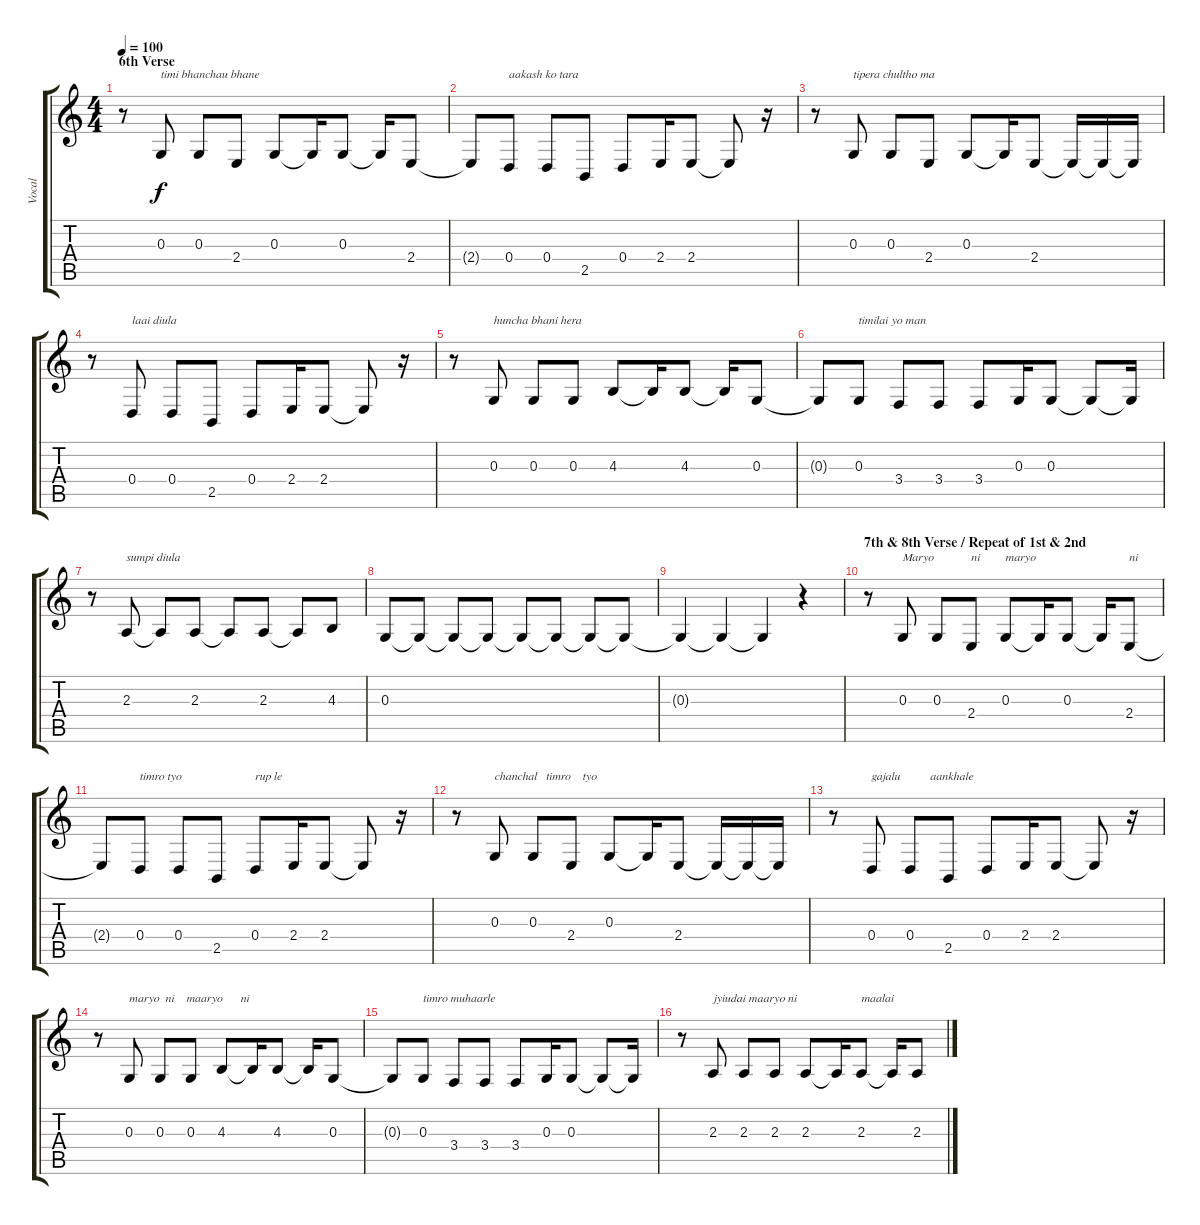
\track ("Vocal" "Vocal") {instrument altosax}
\staff {score tabs}
\tuning (E4 B3 G3 D3 A2 E2) {hide}
\ts (4 4)
\section ("" "6th Verse")
\tempo 100
\clef g2
\ks c
r.8{dy f volume 16} 0.3.8{txt "timi bhanchau bhane"} 0.3.8 2.4.8 0.3.8 0.3{t}.16 0.3.8 0.3{t}.16 2.4.8 |
2.4{t}.8 0.4.8{txt "aakash ko tara"} 0.4.8 2.5.8 0.4.8 2.4.16 2.4.8 2.4{t}.8 r.16 |
r.8 0.3.8{txt "tipera chultho ma"} 0.3.8 2.4.8 0.3.8 0.3{t}.16 2.4.8 2.4{t}.16 2.4{t}.16 2.4{t}.16 |
r.8 0.4.8{txt "laai diula"} 0.4.8 2.5.8 0.4.8 2.4.16 2.4.8 2.4{t}.8 r.16 |
r.8 0.3.8{txt "huncha bhani hera"} 0.3.8 0.3.8 4.3.8 4.3{t}.16 4.3.8 4.3{t}.16 0.3.8 |
0.3{t}.8 0.3.8{txt "timilai yo man"} 3.4.8 3.4.8 3.4.8 0.3.16 0.3.8 0.3{t}.8 0.3{t}.16 |
r.8 2.3.8{txt "sumpi diula"} 2.3{t}.8 2.3.8 2.3{t}.8 2.3.8 2.3{t}.8 4.3.8 |
0.3.8{volume 4} 0.3{t}.8 0.3{t}.8 0.3{t}.8 0.3{t}.8 0.3{t}.8 0.3{t}.8 0.3{t}.8 |
0.3{t}.4 0.3{t}.4 0.3{t}.4 r.4{volume 16} |
\section ("" "7th & 8th Verse / Repeat of 1st & 2nd")
r.8 0.3.8{txt "Maryo "} 0.3.8 2.4.8{txt "ni"} 0.3.8{txt "maryo "} 0.3{t}.16 0.3.8 0.3{t}.16 2.4.8{txt "ni"} |
2.4{t}.8 0.4.8{txt "timro tyo "} 0.4.8 2.5.8 0.4.8{txt "rup le"} 2.4.16 2.4.8 2.4{t}.8 r.16 |
r.8 0.3.8{txt "chanchal   timro    tyo"} 0.3.8 2.4.8 0.3.8 0.3{t}.16 2.4.8 2.4{t}.16 2.4{t}.16 2.4{t}.16 |
r.8 0.4.8{txt "gajalu          aankhale"} 0.4.8 2.5.8 0.4.8 2.4.16 2.4.8 2.4{t}.8 r.16 |
r.8 0.3.8{txt "maryo  ni    maaryo      ni"} 0.3.8 0.3.8 4.3.8 4.3{t}.16 4.3.8 4.3{t}.16 0.3.8 |
0.3{t}.8 0.3.8{txt "timro muhaarle"} 3.4.8 3.4.8 3.4.8 0.3.16 0.3.8 0.3{t}.8 0.3{t}.16 |
r.8 2.3.8{txt "jyiudai maaryo ni"} 2.3.8 2.3.8 2.3.8 2.3{t}.16 2.3.8{txt "maalai"} 2.3{t}.16 2.3.8
